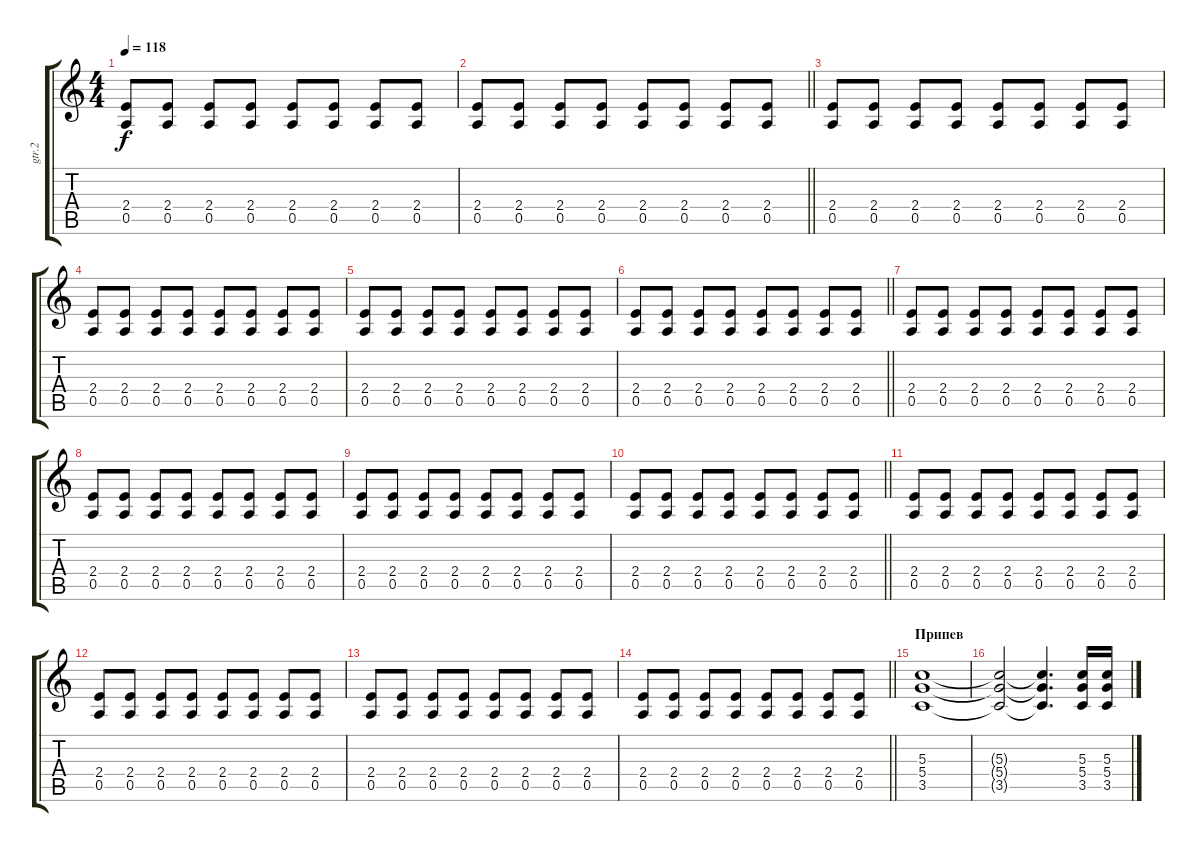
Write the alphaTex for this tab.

\track ("gtr.2" "gtr.2") {instrument overdrivenguitar}
\staff {score tabs}
\tuning (E4 B3 G3 D3 A2 E2) {hide}
\ts (4 4)
\tempo 118
\clef g2
\ks c
(2.4 0.5).8{dy f} (2.4 0.5).8 (2.4 0.5).8 (2.4 0.5).8 (2.4 0.5).8 (2.4 0.5).8 (2.4 0.5).8 (2.4 0.5).8 |
\barLineRight lightlight
(2.4 0.5).8 (2.4 0.5).8 (2.4 0.5).8 (2.4 0.5).8 (2.4 0.5).8 (2.4 0.5).8 (2.4 0.5).8 (2.4 0.5).8 |
(2.4 0.5).8 (2.4 0.5).8 (2.4 0.5).8 (2.4 0.5).8 (2.4 0.5).8 (2.4 0.5).8 (2.4 0.5).8 (2.4 0.5).8 |
(2.4 0.5).8 (2.4 0.5).8 (2.4 0.5).8 (2.4 0.5).8 (2.4 0.5).8 (2.4 0.5).8 (2.4 0.5).8 (2.4 0.5).8 |
(2.4 0.5).8 (2.4 0.5).8 (2.4 0.5).8 (2.4 0.5).8 (2.4 0.5).8 (2.4 0.5).8 (2.4 0.5).8 (2.4 0.5).8 |
\barLineRight lightlight
(2.4 0.5).8 (2.4 0.5).8 (2.4 0.5).8 (2.4 0.5).8 (2.4 0.5).8 (2.4 0.5).8 (2.4 0.5).8 (2.4 0.5).8 |
(2.4 0.5).8 (2.4 0.5).8 (2.4 0.5).8 (2.4 0.5).8 (2.4 0.5).8 (2.4 0.5).8 (2.4 0.5).8 (2.4 0.5).8 |
(2.4 0.5).8 (2.4 0.5).8 (2.4 0.5).8 (2.4 0.5).8 (2.4 0.5).8 (2.4 0.5).8 (2.4 0.5).8 (2.4 0.5).8 |
(2.4 0.5).8 (2.4 0.5).8 (2.4 0.5).8 (2.4 0.5).8 (2.4 0.5).8 (2.4 0.5).8 (2.4 0.5).8 (2.4 0.5).8 |
\barLineRight lightlight
(2.4 0.5).8 (2.4 0.5).8 (2.4 0.5).8 (2.4 0.5).8 (2.4 0.5).8 (2.4 0.5).8 (2.4 0.5).8 (2.4 0.5).8 |
(2.4 0.5).8 (2.4 0.5).8 (2.4 0.5).8 (2.4 0.5).8 (2.4 0.5).8 (2.4 0.5).8 (2.4 0.5).8 (2.4 0.5).8 |
(2.4 0.5).8 (2.4 0.5).8 (2.4 0.5).8 (2.4 0.5).8 (2.4 0.5).8 (2.4 0.5).8 (2.4 0.5).8 (2.4 0.5).8 |
(2.4 0.5).8 (2.4 0.5).8 (2.4 0.5).8 (2.4 0.5).8 (2.4 0.5).8 (2.4 0.5).8 (2.4 0.5).8 (2.4 0.5).8 |
\barLineRight lightlight
(2.4 0.5).8 (2.4 0.5).8 (2.4 0.5).8 (2.4 0.5).8 (2.4 0.5).8 (2.4 0.5).8 (2.4 0.5).8 (2.4 0.5).8 |
\section ("" "Припев")
(5.3 5.4 3.5).1 |
(5.3{t} 5.4{t} 3.5{t}).2 (5.3{t} 5.4{t} 3.5{t}).4{d} (5.3 5.4 3.5).16 (5.3 5.4 3.5).16
